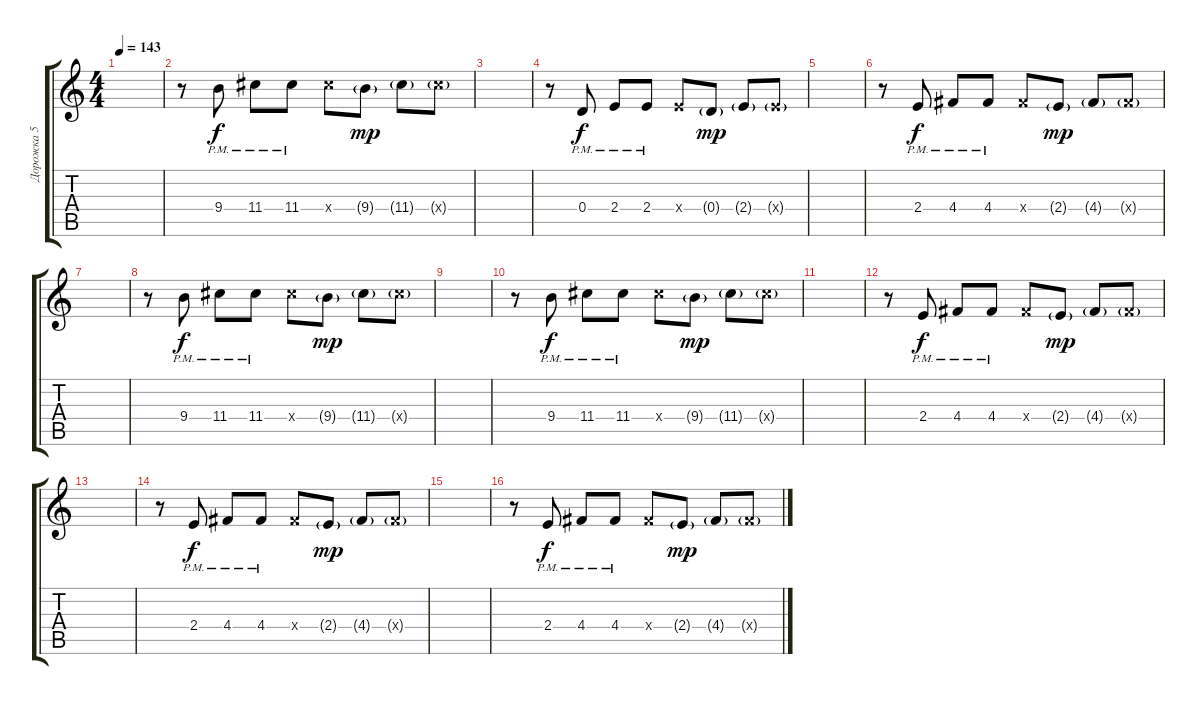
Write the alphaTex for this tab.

\track ("Дорожка 5" "Дорожка 5") {instrument electricguitarjazz}
\staff {score tabs}
\tuning (E4 B3 G3 D3 A2 E2) {hide}
\ts (4 4)
\tempo 143
\clef g2
\ks c
|
r.8 9.4{pm}.8{dy f} 11.4{pm}.8 11.4{pm}.8 11.4{x}.8 9.4{g}.8{dy mp} 11.4{g}.8 11.4{g x}.8 |
|
r.8 0.4{pm}.8{dy f} 2.4{pm}.8 2.4{pm}.8 2.4{x}.8 0.4{g}.8{dy mp} 2.4{g}.8 2.4{g x}.8 |
|
r.8 2.4{pm}.8{dy f} 4.4{pm}.8 4.4{pm}.8 4.4{x}.8 2.4{g}.8{dy mp} 4.4{g}.8 4.4{g x}.8 |
|
r.8 9.4{pm}.8{dy f} 11.4{pm}.8 11.4{pm}.8 11.4{x}.8 9.4{g}.8{dy mp} 11.4{g}.8 11.4{g x}.8 |
|
r.8 9.4{pm}.8{dy f} 11.4{pm}.8 11.4{pm}.8 11.4{x}.8 9.4{g}.8{dy mp} 11.4{g}.8 11.4{g x}.8 |
|
r.8 2.4{pm}.8{dy f} 4.4{pm}.8 4.4{pm}.8 4.4{x}.8 2.4{g}.8{dy mp} 4.4{g}.8 4.4{g x}.8 |
|
r.8 2.4{pm}.8{dy f} 4.4{pm}.8 4.4{pm}.8 4.4{x}.8 2.4{g}.8{dy mp} 4.4{g}.8 4.4{g x}.8 |
|
r.8 2.4{pm}.8{dy f} 4.4{pm}.8 4.4{pm}.8 4.4{x}.8 2.4{g}.8{dy mp} 4.4{g}.8 4.4{g x}.8
